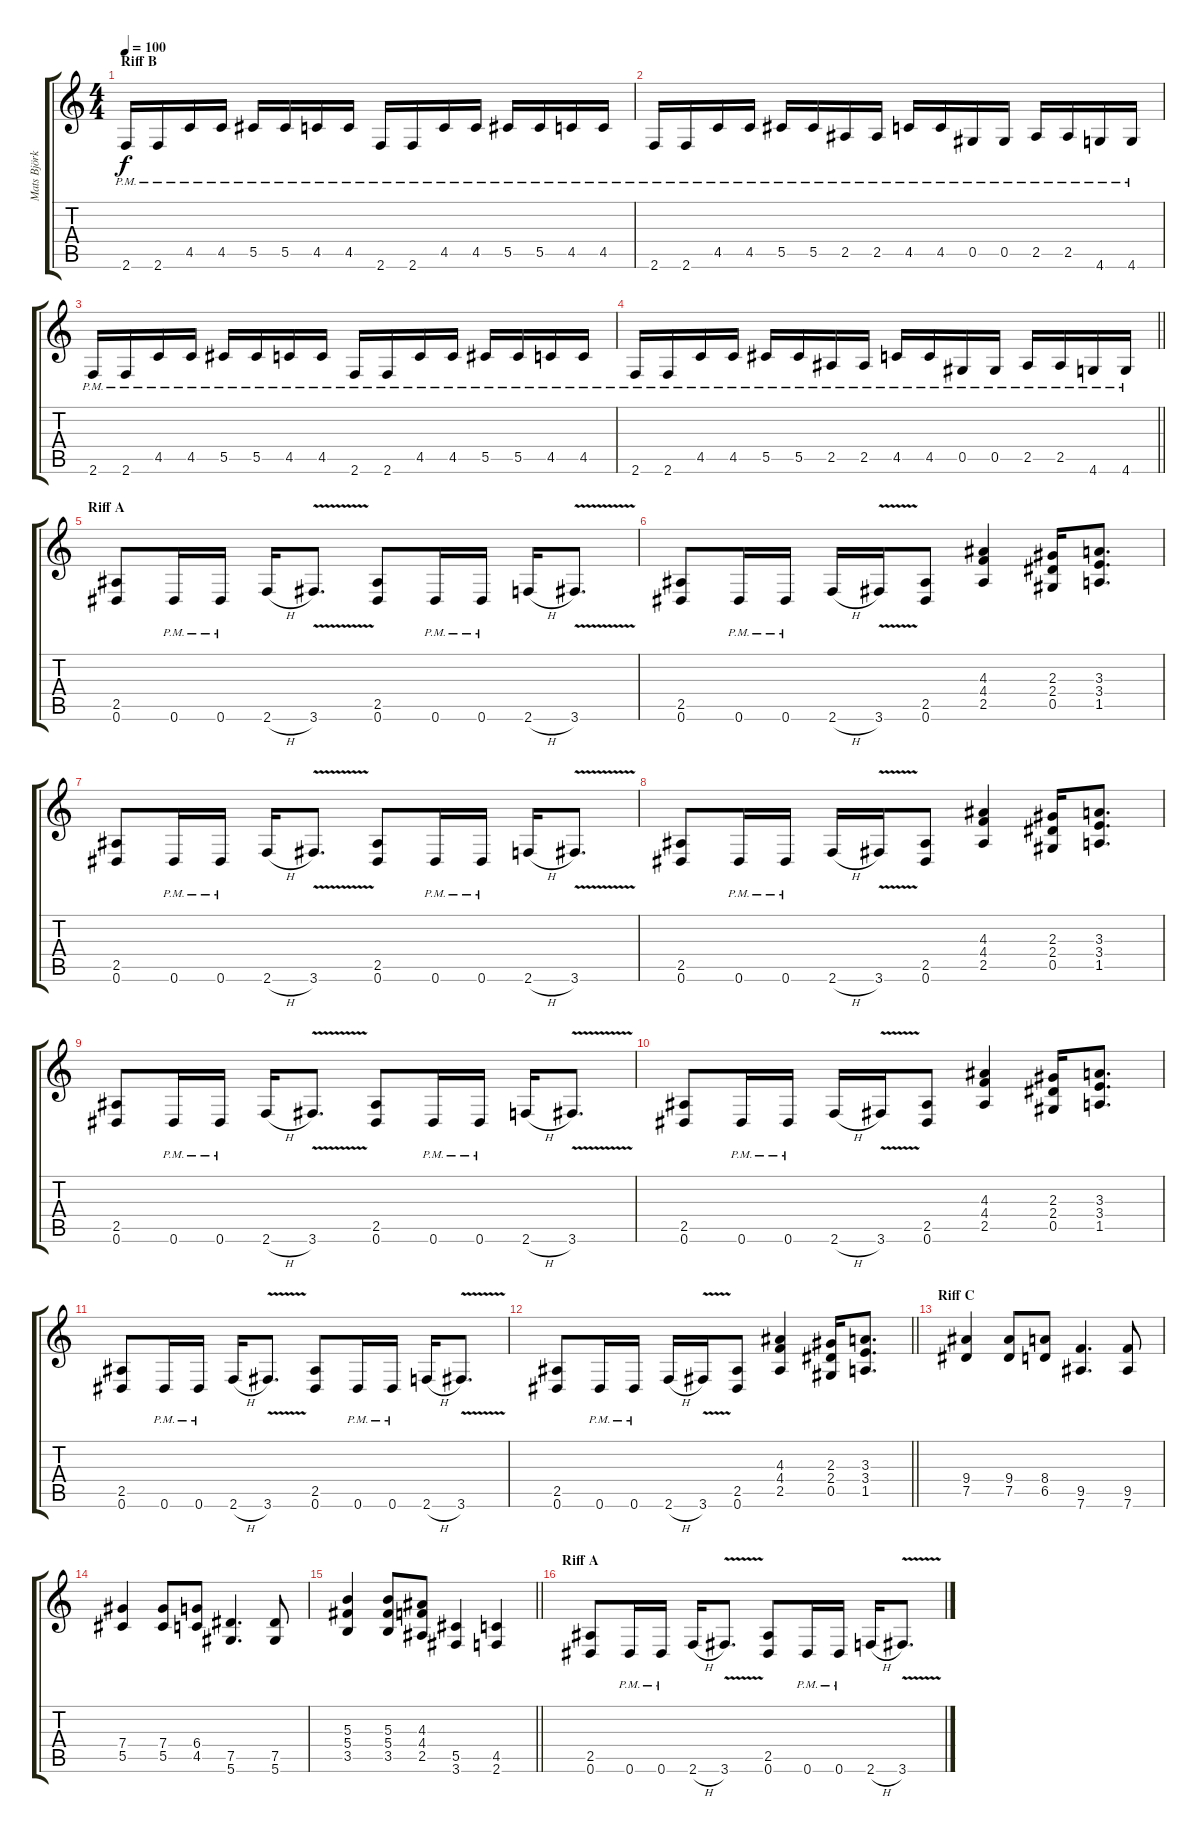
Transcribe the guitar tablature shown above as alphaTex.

\track ("Mats Björkman" "Mats Björk") {instrument distortionguitar}
\staff {score tabs}
\tuning (Eb4 Bb3 Gb3 Db3 Ab2 Eb2) {hide}
\ts (4 4)
\section ("" "Riff B")
\tempo 100
\clef g2
\ks c
2.6{pm}.16{dy f} 2.6{pm}.16 4.5{pm}.16 4.5{pm}.16 5.5{pm}.16 5.5{pm}.16 4.5{pm}.16 4.5{pm}.16 2.6{pm}.16 2.6{pm}.16 4.5{pm}.16 4.5{pm}.16 5.5{pm}.16 5.5{pm}.16 4.5{pm}.16 4.5{pm}.16 |
2.6{pm}.16 2.6{pm}.16 4.5{pm}.16 4.5{pm}.16 5.5{pm}.16 5.5{pm}.16 2.5{pm}.16 2.5{pm}.16 4.5{pm}.16 4.5{pm}.16 0.5{pm}.16 0.5{pm}.16 2.5{pm}.16 2.5{pm}.16 4.6{pm}.16 4.6{pm}.16 |
2.6{pm}.16 2.6{pm}.16 4.5{pm}.16 4.5{pm}.16 5.5{pm}.16 5.5{pm}.16 4.5{pm}.16 4.5{pm}.16 2.6{pm}.16 2.6{pm}.16 4.5{pm}.16 4.5{pm}.16 5.5{pm}.16 5.5{pm}.16 4.5{pm}.16 4.5{pm}.16 |
\barLineRight lightlight
2.6{pm}.16 2.6{pm}.16 4.5{pm}.16 4.5{pm}.16 5.5{pm}.16 5.5{pm}.16 2.5{pm}.16 2.5{pm}.16 4.5{pm}.16 4.5{pm}.16 0.5{pm}.16 0.5{pm}.16 2.5{pm}.16 2.5{pm}.16 4.6{pm}.16 4.6{pm}.16 |
\section ("" "Riff A")
(2.5 0.6).8 0.6{pm}.16 0.6{pm}.16 2.6{h}.16 3.6{v}.8{d} (2.5 0.6).8 0.6{pm}.16 0.6{pm}.16 2.6{h}.16 3.6{v}.8{d} |
(2.5 0.6).8 0.6{pm}.16 0.6{pm}.16 2.6{h}.16 3.6{v}.16 (2.5 0.6).8 (4.3 4.4 2.5).4 (2.3 2.4 0.5).16 (3.3 3.4 1.5).8{d} |
(2.5 0.6).8 0.6{pm}.16 0.6{pm}.16 2.6{h}.16 3.6{v}.8{d} (2.5 0.6).8 0.6{pm}.16 0.6{pm}.16 2.6{h}.16 3.6{v}.8{d} |
(2.5 0.6).8 0.6{pm}.16 0.6{pm}.16 2.6{h}.16 3.6{v}.16 (2.5 0.6).8 (4.3 4.4 2.5).4 (2.3 2.4 0.5).16 (3.3 3.4 1.5).8{d} |
(2.5 0.6).8 0.6{pm}.16 0.6{pm}.16 2.6{h}.16 3.6{v}.8{d} (2.5 0.6).8 0.6{pm}.16 0.6{pm}.16 2.6{h}.16 3.6{v}.8{d} |
(2.5 0.6).8 0.6{pm}.16 0.6{pm}.16 2.6{h}.16 3.6{v}.16 (2.5 0.6).8 (4.3 4.4 2.5).4 (2.3 2.4 0.5).16 (3.3 3.4 1.5).8{d} |
(2.5 0.6).8 0.6{pm}.16 0.6{pm}.16 2.6{h}.16 3.6{v}.8{d} (2.5 0.6).8 0.6{pm}.16 0.6{pm}.16 2.6{h}.16 3.6{v}.8{d} |
\barLineRight lightlight
(2.5 0.6).8 0.6{pm}.16 0.6{pm}.16 2.6{h}.16 3.6{v}.16 (2.5 0.6).8 (4.3 4.4 2.5).4 (2.3 2.4 0.5).16 (3.3 3.4 1.5).8{d} |
\section ("" "Riff C")
(9.4 7.5).4 (9.4 7.5).8 (8.4 6.5).8 (9.5 7.6).4{d} (9.5 7.6).8 |
(7.4 5.5).4 (7.4 5.5).8 (6.4 4.5).8 (7.5 5.6).4{d} (7.5 5.6).8 |
\barLineRight lightlight
(5.3 5.4 3.5).4 (5.3 5.4 3.5).8 (4.3 4.4 2.5).8 (5.5 3.6).4 (4.5 2.6).4 |
\section ("" "Riff A")
(2.5 0.6).8 0.6{pm}.16 0.6{pm}.16 2.6{h}.16 3.6{v}.8{d} (2.5 0.6).8 0.6{pm}.16 0.6{pm}.16 2.6{h}.16 3.6{v}.8{d}
